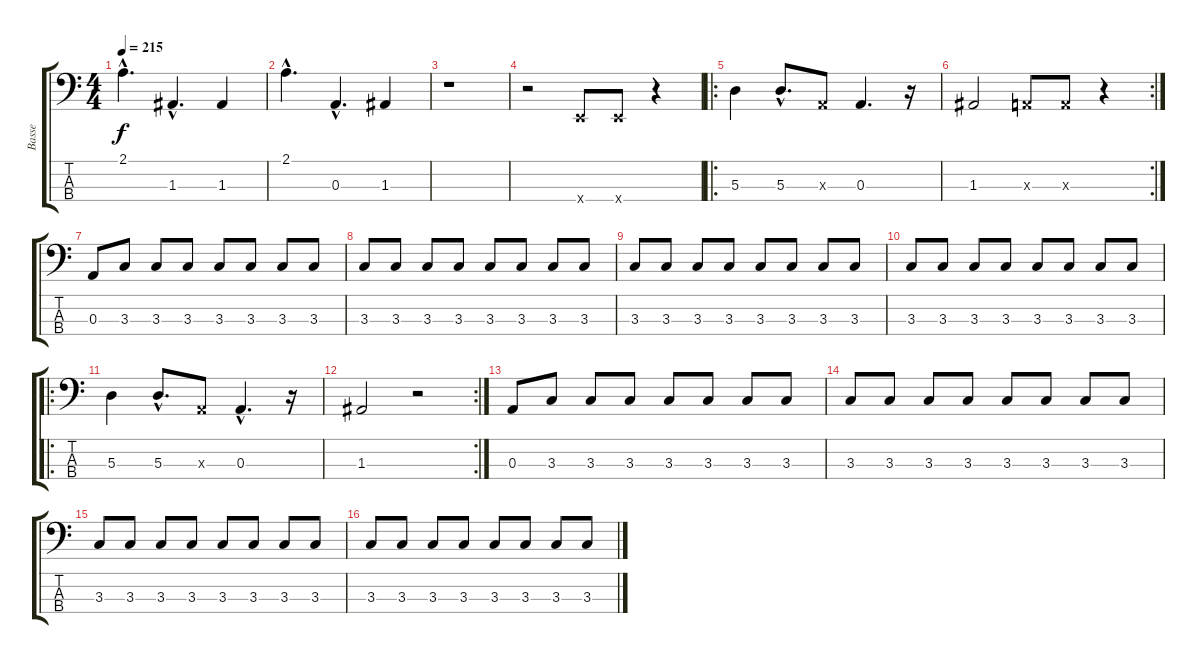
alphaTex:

\track ("Basse" "Basse") {instrument electricbassfinger}
\staff {score tabs}
\tuning (G2 D2 A1 E1) {hide}
\ts (4 4)
\tempo 215
\clef f4
\ks c
2.1{hac}.4{d dy f} 1.3{hac}.4{d} 1.3.4 |
2.1{hac}.4{d} 0.3{hac}.4{d} 1.3.4 |
r.1 |
r.2 0.4{x}.8 0.4{x}.8 r.4 |
\ro
5.3.4 5.3{hac}.8{d} 0.3{x}.8 0.3.4{d} r.16 |
\rc 2
1.3.2 0.3{x}.8 0.3{x}.8 r.4 |
0.3.8 3.3.8 3.3.8 3.3.8 3.3.8 3.3.8 3.3.8 3.3.8 |
3.3.8 3.3.8 3.3.8 3.3.8 3.3.8 3.3.8 3.3.8 3.3.8 |
3.3.8 3.3.8 3.3.8 3.3.8 3.3.8 3.3.8 3.3.8 3.3.8 |
3.3.8 3.3.8 3.3.8 3.3.8 3.3.8 3.3.8 3.3.8 3.3.8 |
\ro
5.3.4 5.3{hac}.8{d} 0.3{x}.8 0.3{hac}.4{d} r.16 |
\rc 2
1.3.2 r.2 |
0.3.8 3.3.8 3.3.8 3.3.8 3.3.8 3.3.8 3.3.8 3.3.8 |
3.3.8 3.3.8 3.3.8 3.3.8 3.3.8 3.3.8 3.3.8 3.3.8 |
3.3.8 3.3.8 3.3.8 3.3.8 3.3.8 3.3.8 3.3.8 3.3.8 |
3.3.8 3.3.8 3.3.8 3.3.8 3.3.8 3.3.8 3.3.8 3.3.8
